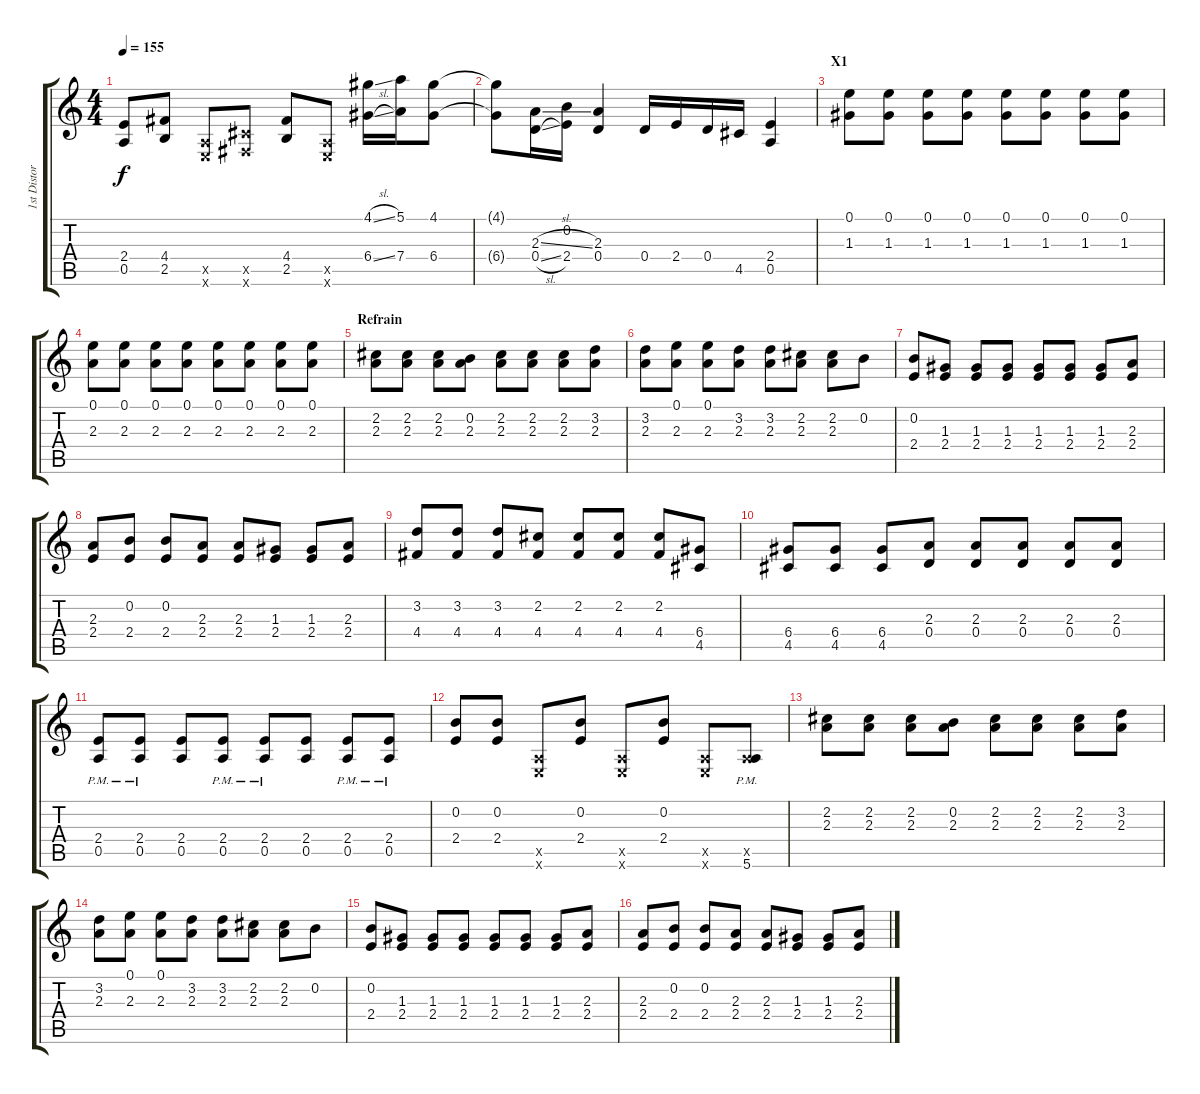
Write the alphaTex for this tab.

\track ("1st Distortion" "1st Distor") {instrument overdrivenguitar}
\staff {score tabs}
\tuning (E4 B3 G3 D3 A2 E2) {hide}
\ts (4 4)
\tempo 155
\clef g2
\ks c
(2.4 0.5).8{dy f} (4.4 2.5).8 (0.5{x} 0.6{x}).8 (4.5{x} 2.6{x}).8 (4.4 2.5).8 (0.5{x} 0.6{x}).8 (4.1{sl} 6.4{sl}).16 (5.1 7.4).16 (4.1 6.4).8 |
(4.1{t} 6.4{t}).8 (2.3{sl} 0.4{sl}).16 (0.2 2.4).16 (2.3 0.4).4 0.4.16 2.4.16 0.4.16 4.5.16 (2.4 0.5).4 |
\section ("" "X1")
(0.1 1.3).8 (0.1 1.3).8 (0.1 1.3).8 (0.1 1.3).8 (0.1 1.3).8 (0.1 1.3).8 (0.1 1.3).8 (0.1 1.3).8 |
(0.1 2.3).8 (0.1 2.3).8 (0.1 2.3).8 (0.1 2.3).8 (0.1 2.3).8 (0.1 2.3).8 (0.1 2.3).8 (0.1 2.3).8 |
\section ("" "Refrain")
(2.2 2.3).8 (2.2 2.3).8 (2.2 2.3).8 (0.2 2.3).8 (2.2 2.3).8 (2.2 2.3).8 (2.2 2.3).8 (3.2 2.3).8 |
(3.2 2.3).8 (0.1 2.3).8 (0.1 2.3).8 (3.2 2.3).8 (3.2 2.3).8 (2.2 2.3).8 (2.2 2.3).8 0.2.8 |
(0.2 2.4).8 (1.3 2.4).8 (1.3 2.4).8 (1.3 2.4).8 (1.3 2.4).8 (1.3 2.4).8 (1.3 2.4).8 (2.3 2.4).8 |
(2.3 2.4).8 (0.2 2.4).8 (0.2 2.4).8 (2.3 2.4).8 (2.3 2.4).8 (1.3 2.4).8 (1.3 2.4).8 (2.3 2.4).8 |
(3.2 4.4).8 (3.2 4.4).8 (3.2 4.4).8 (2.2 4.4).8 (2.2 4.4).8 (2.2 4.4).8 (2.2 4.4).8 (6.4 4.5).8 |
(6.4 4.5).8 (6.4 4.5).8 (6.4 4.5).8 (2.3 0.4).8 (2.3 0.4).8 (2.3 0.4).8 (2.3 0.4).8 (2.3 0.4).8 |
(2.4{pm} 0.5{pm}).8 (2.4{pm} 0.5{pm}).8 (2.4 0.5).8 (2.4{pm} 0.5{pm}).8 (2.4{pm} 0.5{pm}).8 (2.4 0.5).8 (2.4{pm} 0.5{pm}).8 (2.4{pm} 0.5{pm}).8 |
(0.2 2.4).8 (0.2 2.4).8 (0.5{x} 0.6{x}).8 (0.2 2.4).8 (0.5{x} 0.6{x}).8 (0.2 2.4).8 (0.5{x} 0.6{x}).8 (0.5{x} 5.6{pm}).8 |
(2.2 2.3).8 (2.2 2.3).8 (2.2 2.3).8 (0.2 2.3).8 (2.2 2.3).8 (2.2 2.3).8 (2.2 2.3).8 (3.2 2.3).8 |
(3.2 2.3).8 (0.1 2.3).8 (0.1 2.3).8 (3.2 2.3).8 (3.2 2.3).8 (2.2 2.3).8 (2.2 2.3).8 0.2.8 |
(0.2 2.4).8 (1.3 2.4).8 (1.3 2.4).8 (1.3 2.4).8 (1.3 2.4).8 (1.3 2.4).8 (1.3 2.4).8 (2.3 2.4).8 |
(2.3 2.4).8 (0.2 2.4).8 (0.2 2.4).8 (2.3 2.4).8 (2.3 2.4).8 (1.3 2.4).8 (1.3 2.4).8 (2.3 2.4).8
